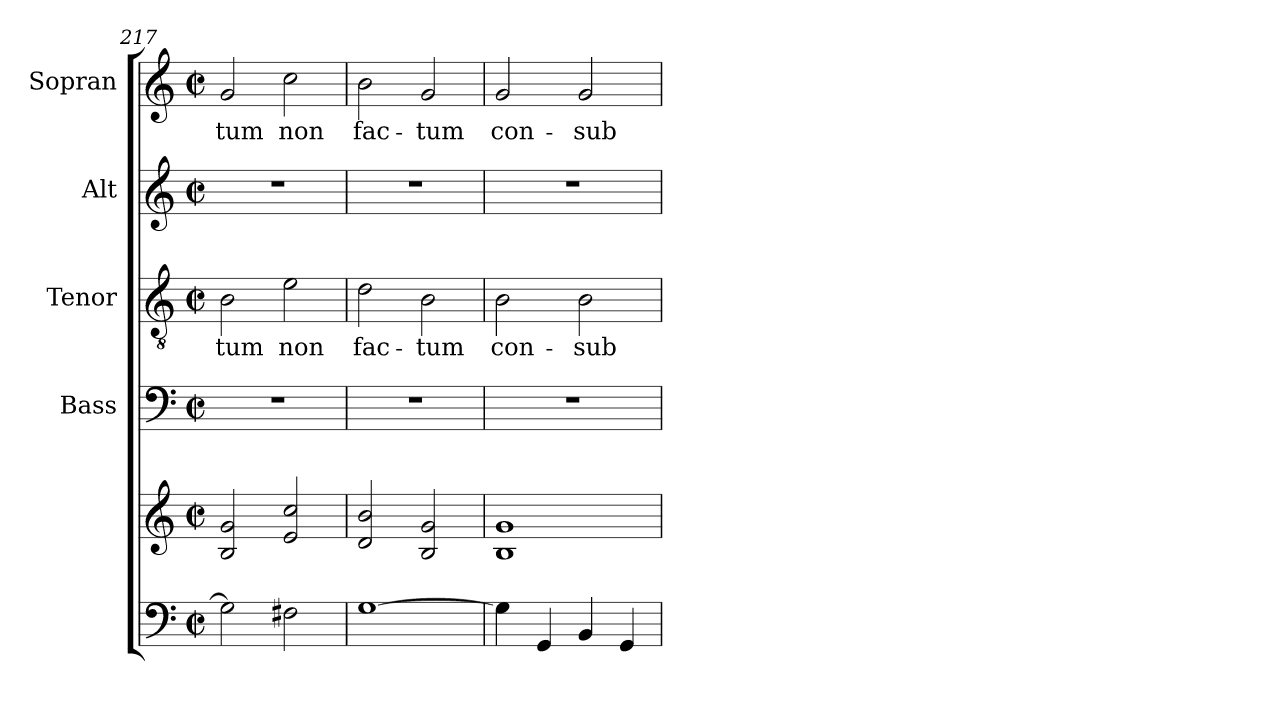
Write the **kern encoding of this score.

**kern	**kern	**kern	**kern	**text	**kern	**kern	**text
*part5	*part5	*part4	*part3	*part3	*part2	*part1	*part1
*staff6	*staff5	*staff4	*staff3	*staff3	*staff2	*staff1	*staff1
*	*	*I"Bass	*I"Tenor	*	*I"Alt	*I"Sopran	*
*	*	*I'B.	*I'T.	*	*I'A.	*I'S.	*
*clefF4	*clefG2	*clefF4	*clefGv2	*	*clefG2	*clefG2	*
*k[]	*k[]	*k[]	*k[]	*	*k[]	*k[]	*
*C:	*C:	*C:	*C:	*	*C:	*C:	*
*M2/2	*M2/2	*M2/2	*M2/2	*	*M2/2	*M2/2	*
*met(c|)	*met(c|)	*met(c|)	*met(c|)	*	*met(c|)	*met(c|)	*
=217	=217	=217	=217	=217	=217	=217	=217
!	!	!	!	!LO:LY:b	!	!	!LO:LY:b
2G\]	2B/ 2g/	1r	2B\	-tum	1r	2g/	-tum
!	!	!	!	!LO:LY:b	!	!	!LO:LY:b
2F#X\	2e/ 2cc/	.	2e\	non	.	2cc\	non
=218	=218	=218	=218	=218	=218	=218	=218
!	!	!	!	!LO:LY:b	!	!	!LO:LY:b
[1G	2d/ 2b/	1r	2d\	fac-	1r	2b\	fac-
!	!	!	!	!LO:LY:b	!	!	!LO:LY:b
.	2B/ 2g/	.	2B\	-tum	.	2g/	-tum
=219	=219	=219	=219	=219	=219	=219	=219
!	!	!	!	!LO:LY:b	!	!	!LO:LY:b
4G\]	1B 1g	1r	2B\	con-	1r	2g/	con-
4GG/	.	.	.	.	.	.	.
!	!	!	!	!LO:LY:b	!	!	!LO:LY:b
4BB/	.	.	2B\	-sub-	.	2g/	-sub-
4GG/	.	.	.	.	.	.	.
=	=	=	=	=	=	=	=
*-	*-	*-	*-	*-	*-	*-	*-
